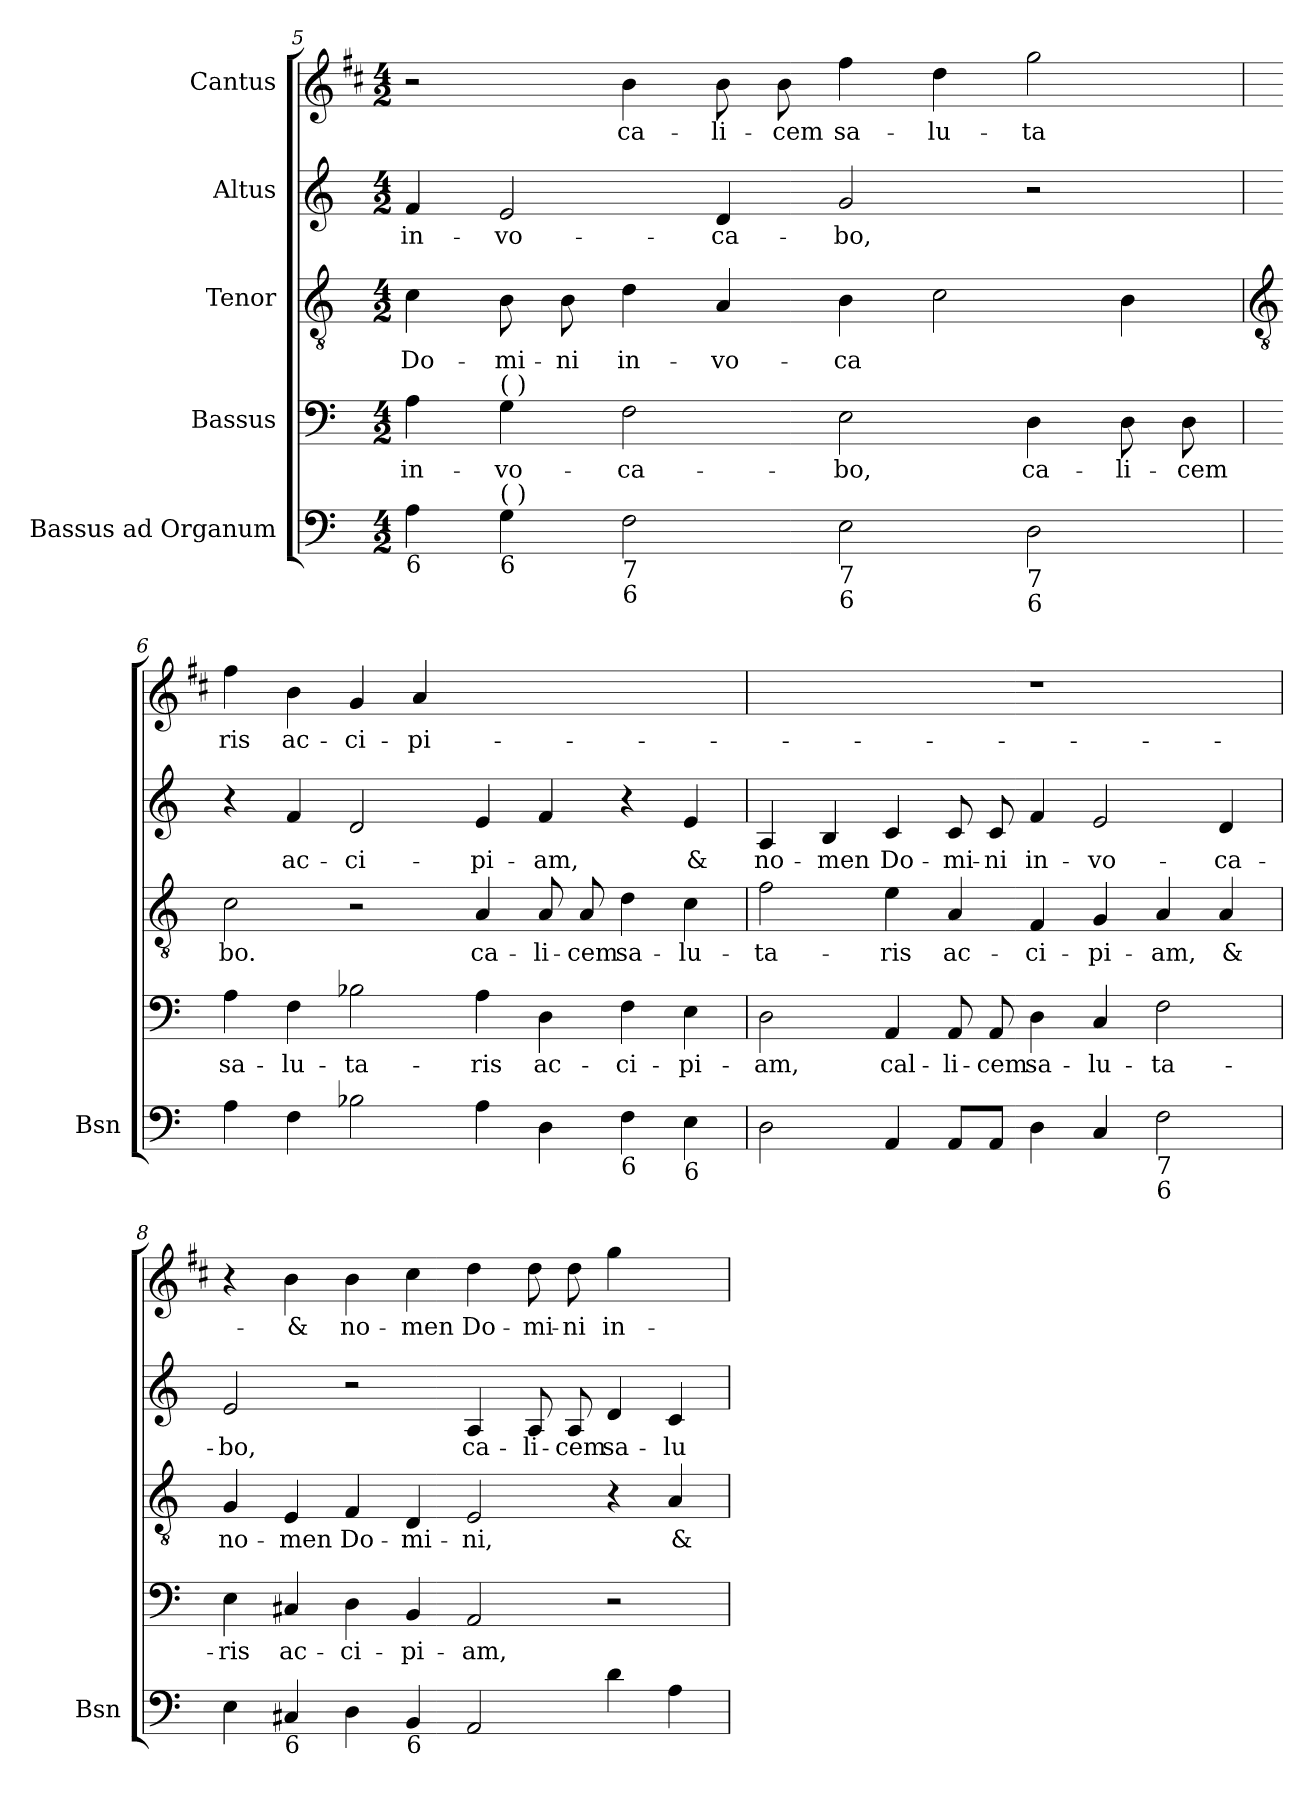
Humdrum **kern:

**kern	**kern	**text	**kern	**text	**kern	**text	**kern	**text
*part5	*part4	*part4	*part3	*part3	*part2	*part2	*part1	*part1
*staff5	*staff4	*staff4	*staff3	*staff3	*staff2	*staff2	*staff1	*staff1
*I"Bassus ad Organum	*I"Bassus	*	*I"Tenor	*	*I"Altus	*	*I"Cantus	*
*I'Bsn	*	*	*	*	*	*	*	*
*clefF4	*clefF4	*	*clefGv2	*	*clefG2	*	*clefG2	*
*	*	*	*	*	*	*	*ITrd1c2	*
*k[]	*k[]	*	*k[]	*	*k[]	*	*k[]	*
*C:	*C:	*	*C:	*	*C:	*	*C:	*
*M4/2	*M4/2	*	*M4/2	*	*M4/2	*	*M4/2	*
=5	=5	=5	=5	=5	=5	=5	=5	=5
!LO:TX:b:t=6	!	!	!	!	!	!	!	!
!	!	!LO:LY:b	!	!LO:LY:b	!	!LO:LY:b	!	!
4A	4A	in-	4c	Do-	4f	in-	2r	.
!	!LO:TX:a:t=(  )	!	!	!	!	!	!	!
!LO:TX:a:t=(  )	!	!	!	!	!	!	!	!
!LO:TX:b:t=6	!	!	!	!	!	!	!	!
!	!	!LO:LY:b	!	!LO:LY:b	!	!LO:LY:b	!	!
4G	4G	-vo-	8B	-mi-	2e	-vo-	.	.
!	!	!	!	!LO:LY:b	!	!	!	!
.	.	.	8B	-ni	.	.	.	.
!LO:TX:b:t=7	!	!	!	!	!	!	!	!
!LO:TX:b:t=6	!	!	!	!	!	!	!	!
!	!	!LO:LY:b	!	!LO:LY:b	!	!	!	!LO:LY:b
2F	2F	-ca-	4d	in-	.	.	4a	ca-
!	!	!	!	!LO:LY:b	!	!LO:LY:b	!	!LO:LY:b
.	.	.	4A	-vo-	4d	-ca-	8a	-li-
!	!	!	!	!	!	!	!	!LO:LY:b
.	.	.	.	.	.	.	8a	-cem
!LO:TX:b:t=7	!	!	!	!	!	!	!	!
!LO:TX:b:t=6	!	!	!	!	!	!	!	!
!	!	!LO:LY:b	!	!LO:LY:b	!	!LO:LY:b	!	!LO:LY:b
2E	2E	-bo,	4B	-ca	2g	-bo,	4ee	sa-
!	!	!	!	!	!	!	!	!LO:LY:b
.	.	.	2c	.	.	.	4cc	-lu-
!LO:TX:b:t=7	!	!	!	!	!	!	!	!
!LO:TX:b:t=6	!	!	!	!	!	!	!	!
!	!	!LO:LY:b	!	!	!	!	!	!LO:LY:b
2D	4D	ca-	.	.	2r	.	2ff	-ta
!	!	!LO:LY:b	!	!	!	!	!	!
.	8D	-li-	4B	.	.	.	.	.
!	!	!LO:LY:b	!	!	!	!	!	!
.	8D	-cem	.	.	.	.	.	.
!!LO:LB:g=z
=6	=6	=6	=6	=6	=6	=6	=6	=6
*	*	*	*clefGv2	*	*	*	*	*
!	!	!LO:LY:b	!	!LO:LY:b	!	!	!	!LO:LY:b
4A	4A	sa-	2c	bo.	4r	.	4ee	ris
!	!	!LO:LY:b	!	!	!	!LO:LY:b	!	!LO:LY:b
4F	4F	-lu-	.	.	4f	ac-	4a	ac-
!	!	!LO:LY:b	!	!	!	!LO:LY:b	!	!LO:LY:b
2B-X	2B-X	-ta-	2r	.	2d	-ci-	4f	-ci-
!	!	!	!	!	!	!	!	!LO:LY:b
.	.	.	.	.	.	.	4g	-pi-
!	!	!LO:LY:b	!	!LO:LY:b	!	!LO:LY:b	!	!LO:LY:b
4A	4A	-ris	4A	ca-	4e	-pi-	[1ayy	-am,
!	!	!LO:LY:b	!	!LO:LY:b	!	!LO:LY:b	!	!
4D	4D	ac-	8A	-li-	4f	-am,	.	.
!	!	!	!	!LO:LY:b	!	!	!	!
.	.	.	8A	-cem	.	.	.	.
!LO:TX:b:t=6	!	!	!	!	!	!	!	!
!	!	!LO:LY:b	!	!LO:LY:b	!	!	!	!
4F	4F	-ci-	4d	sa-	4r	.	.	.
!LO:TX:b:t=6	!	!	!	!	!	!	!	!
!	!	!LO:LY:b	!	!LO:LY:b	!	!LO:LY:b	!	!
4E	4E	-pi-	4c	-lu-	4e	&	.	.
=7	=7	=7	=7	=7	=7	=7	=7	=7
!	!	!LO:LY:b	!	!LO:LY:b	!	!LO:LY:b	!	!
2D	2D	-am,	2f	-ta-	4A	no-	2.ayy_	.
!	!	!	!	!	!	!LO:LY:b	!	!
.	.	.	.	.	4B	-men	.	.
!	!	!LO:LY:b	!	!LO:LY:b	!	!LO:LY:b	!	!
4AA	4AA	cal-	4e	-ris	4c	Do-	.	.
!	!	!LO:LY:b	!	!LO:LY:b	!	!LO:LY:b	!	!
8AAL	8AA	-li-	4A	ac-	8c	-mi-	4ayy]	.
!	!	!LO:LY:b	!	!	!	!LO:LY:b	!	!
8AAJ	8AA	-cem	.	.	8c	-ni	.	.
!	!	!LO:LY:b	!	!LO:LY:b	!	!LO:LY:b	!	!
4D	4D	sa-	4F	-ci-	4f	in-	1r	.
!	!	!LO:LY:b	!	!LO:LY:b	!	!LO:LY:b	!	!
4C	4C	-lu-	4G	-pi-	2e	-vo-	.	.
!LO:TX:b:t=7	!	!	!	!	!	!	!	!
!LO:TX:b:t=6	!	!	!	!	!	!	!	!
!	!	!LO:LY:b	!	!LO:LY:b	!	!	!	!
2F	2F	-ta-	4A	-am,	.	.	.	.
!	!	!	!	!LO:LY:b	!	!LO:LY:b	!	!
.	.	.	4A	&	4d	-ca-	.	.
=8	=8	=8	=8	=8	=8	=8	=8	=8
!	!	!LO:LY:b	!	!LO:LY:b	!	!LO:LY:b	!	!
4E	4E	-ris	4G	no-	2e	-bo,	4r	.
!LO:TX:b:t=6	!	!	!	!	!	!	!	!
!	!	!LO:LY:b	!	!LO:LY:b	!	!	!	!LO:LY:b
4C#X	4C#X	ac-	4E	-men	.	.	4a	&
!	!	!LO:LY:b	!	!LO:LY:b	!	!	!	!LO:LY:b
4D	4D	-ci-	4F	Do-	2r	.	4a	no-
!LO:TX:b:t=6	!	!	!	!	!	!	!	!
!	!	!LO:LY:b	!	!LO:LY:b	!	!	!	!LO:LY:b
4BB	4BB	-pi-	4D	-mi-	.	.	4b	-men
!	!	!LO:LY:b	!	!LO:LY:b	!	!LO:LY:b	!	!LO:LY:b
2AA	2AA	-am,	2E	-ni,	4A	ca-	4cc	Do-
!	!	!	!	!	!	!LO:LY:b	!	!LO:LY:b
.	.	.	.	.	8A	-li-	8cc	-mi-
!	!	!	!	!	!	!LO:LY:b	!	!LO:LY:b
.	.	.	.	.	8A	-cem	8cc	-ni
!	!	!	!	!	!	!LO:LY:b	!	!LO:LY:b
4d	2r	.	4r	.	4d	sa-	4ff	in-
!	!	!	!	!LO:LY:b	!	!LO:LY:b	!	!LO:LY:b
4A	.	.	4A	&	4c	-lu-	[4eeyy	-vo
=	=	=	=	=	=	=	=	=
*-	*-	*-	*-	*-	*-	*-	*-	*-
